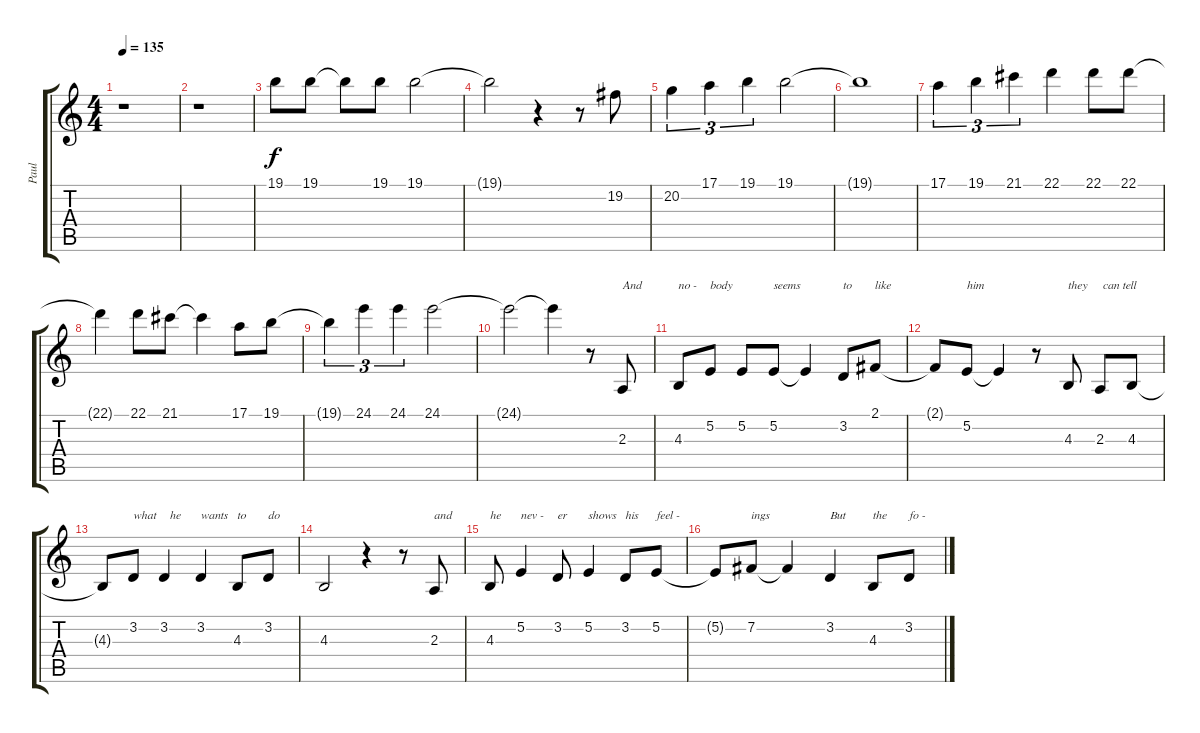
\track ("Paul" "Paul") {instrument clarinet}
\staff {score tabs}
\tuning (E4 B3 G3 D3 A2 E2) {hide}
\ts (4 4)
\tempo 135
\clef g2
\ks c
r.1{dy f} |
r.1 |
19.1.8{volume 16 instrument flute} 19.1.8 19.1{t}.8 19.1.8 19.1.2 |
19.1{t}.2 r.4 r.8 19.2.8 |
20.2.4{tu (3 2)} 17.1.4{tu (3 2)} 19.1.4{tu (3 2)} 19.1.2 |
19.1{t}.1 |
17.1.4{tu (3 2)} 19.1.4{tu (3 2)} 21.1.4{tu (3 2)} 22.1.4 22.1.8 22.1.8 |
22.1{t}.4 22.1.8 21.1.8 21.1{t}.4 17.1.8 19.1.8 |
19.1{t}.4{tu (3 2)} 24.1.4{tu (3 2)} 24.1.4{tu (3 2)} 24.1.2 |
24.1{t}.2 24.1{t}.4 r.8 2.3.8{txt "And" instrument clarinet} |
4.3.8{txt "no -"} 5.2.8{txt "body"} 5.2.8 5.2.8{txt "seems"} 5.2{t}.4 3.2.8{txt "to"} 2.1.8{txt "like"} |
2.1{t}.8 5.2.8{txt "him"} 5.2{t}.4 r.8 4.3.8{txt "they"} 2.3.8{txt " can tell"} 4.3.8 |
4.3{t}.8 3.2.8{txt "what"} 3.2.4{txt "  he"} 3.2.4{txt "wants"} 4.3.8{txt "to"} 3.2.8{txt "do"} |
4.3.2 r.4 r.8 2.3.8{txt "and"} |
4.3.8{txt "he"} 5.2.4{txt "nev -"} 3.2.8{txt "er"} 5.2.4{txt "shows"} 3.2.8{txt "his"} 5.2.8{txt "feel -"} |
5.2{t}.8 7.2.8{txt "ings"} 7.2{t}.4 3.2.4{txt "But"} 4.3.8{txt "the"} 3.2.8{txt "fo -"}
